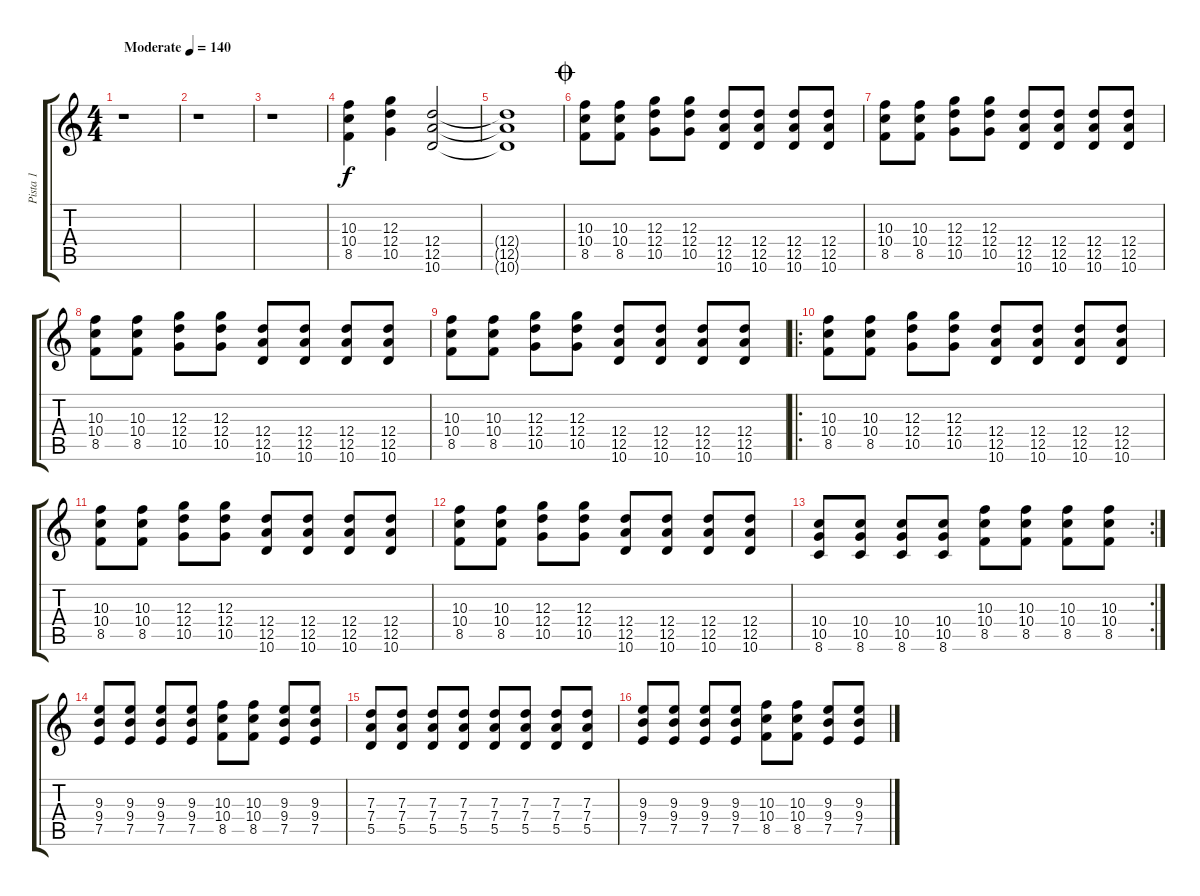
\track ("Pista 1" "Pista 1") {instrument distortionguitar}
\staff {score tabs}
\tuning (E4 B3 G3 D3 A2 E2) {hide}
\ts (4 4)
\tempo (140 "Moderate")
\clef g2
\ks c
r.1{dy f instrument distortionguitar} |
r.1 |
r.1 |
(10.3 10.4 8.5).4 (12.3 12.4 10.5).4 (12.4 12.5 10.6).2 |
(12.4{t} 12.5{t} 10.6{t}).1 |
\jump coda
(10.3 10.4 8.5).8 (10.3 10.4 8.5).8 (12.3 12.4 10.5).8 (12.3 12.4 10.5).8 (12.4 12.5 10.6).8 (12.4 12.5 10.6).8 (12.4 12.5 10.6).8 (12.4 12.5 10.6).8 |
(10.3 10.4 8.5).8 (10.3 10.4 8.5).8 (12.3 12.4 10.5).8 (12.3 12.4 10.5).8 (12.4 12.5 10.6).8 (12.4 12.5 10.6).8 (12.4 12.5 10.6).8 (12.4 12.5 10.6).8 |
(10.3 10.4 8.5).8 (10.3 10.4 8.5).8 (12.3 12.4 10.5).8 (12.3 12.4 10.5).8 (12.4 12.5 10.6).8 (12.4 12.5 10.6).8 (12.4 12.5 10.6).8 (12.4 12.5 10.6).8 |
(10.3 10.4 8.5).8 (10.3 10.4 8.5).8 (12.3 12.4 10.5).8 (12.3 12.4 10.5).8 (12.4 12.5 10.6).8 (12.4 12.5 10.6).8 (12.4 12.5 10.6).8 (12.4 12.5 10.6).8 |
\ro
(10.3 10.4 8.5).8 (10.3 10.4 8.5).8 (12.3 12.4 10.5).8 (12.3 12.4 10.5).8 (12.4 12.5 10.6).8 (12.4 12.5 10.6).8 (12.4 12.5 10.6).8 (12.4 12.5 10.6).8 |
(10.3 10.4 8.5).8 (10.3 10.4 8.5).8 (12.3 12.4 10.5).8 (12.3 12.4 10.5).8 (12.4 12.5 10.6).8 (12.4 12.5 10.6).8 (12.4 12.5 10.6).8 (12.4 12.5 10.6).8 |
(10.3 10.4 8.5).8 (10.3 10.4 8.5).8 (12.3 12.4 10.5).8 (12.3 12.4 10.5).8 (12.4 12.5 10.6).8 (12.4 12.5 10.6).8 (12.4 12.5 10.6).8 (12.4 12.5 10.6).8 |
\rc 2
(10.4 10.5 8.6).8 (10.4 10.5 8.6).8 (10.4 10.5 8.6).8 (10.4 10.5 8.6).8 (10.3 10.4 8.5).8 (10.3 10.4 8.5).8 (10.3 10.4 8.5).8 (10.3 10.4 8.5).8 |
(9.3 9.4 7.5).8 (9.3 9.4 7.5).8 (9.3 9.4 7.5).8 (9.3 9.4 7.5).8 (10.3 10.4 8.5).8 (10.3 10.4 8.5).8 (9.3 9.4 7.5).8 (9.3 9.4 7.5).8 |
(7.3 7.4 5.5).8 (7.3 7.4 5.5).8 (7.3 7.4 5.5).8 (7.3 7.4 5.5).8 (7.3 7.4 5.5).8 (7.3 7.4 5.5).8 (7.3 7.4 5.5).8 (7.3 7.4 5.5).8 |
(9.3 9.4 7.5).8 (9.3 9.4 7.5).8 (9.3 9.4 7.5).8 (9.3 9.4 7.5).8 (10.3 10.4 8.5).8 (10.3 10.4 8.5).8 (9.3 9.4 7.5).8 (9.3 9.4 7.5).8
